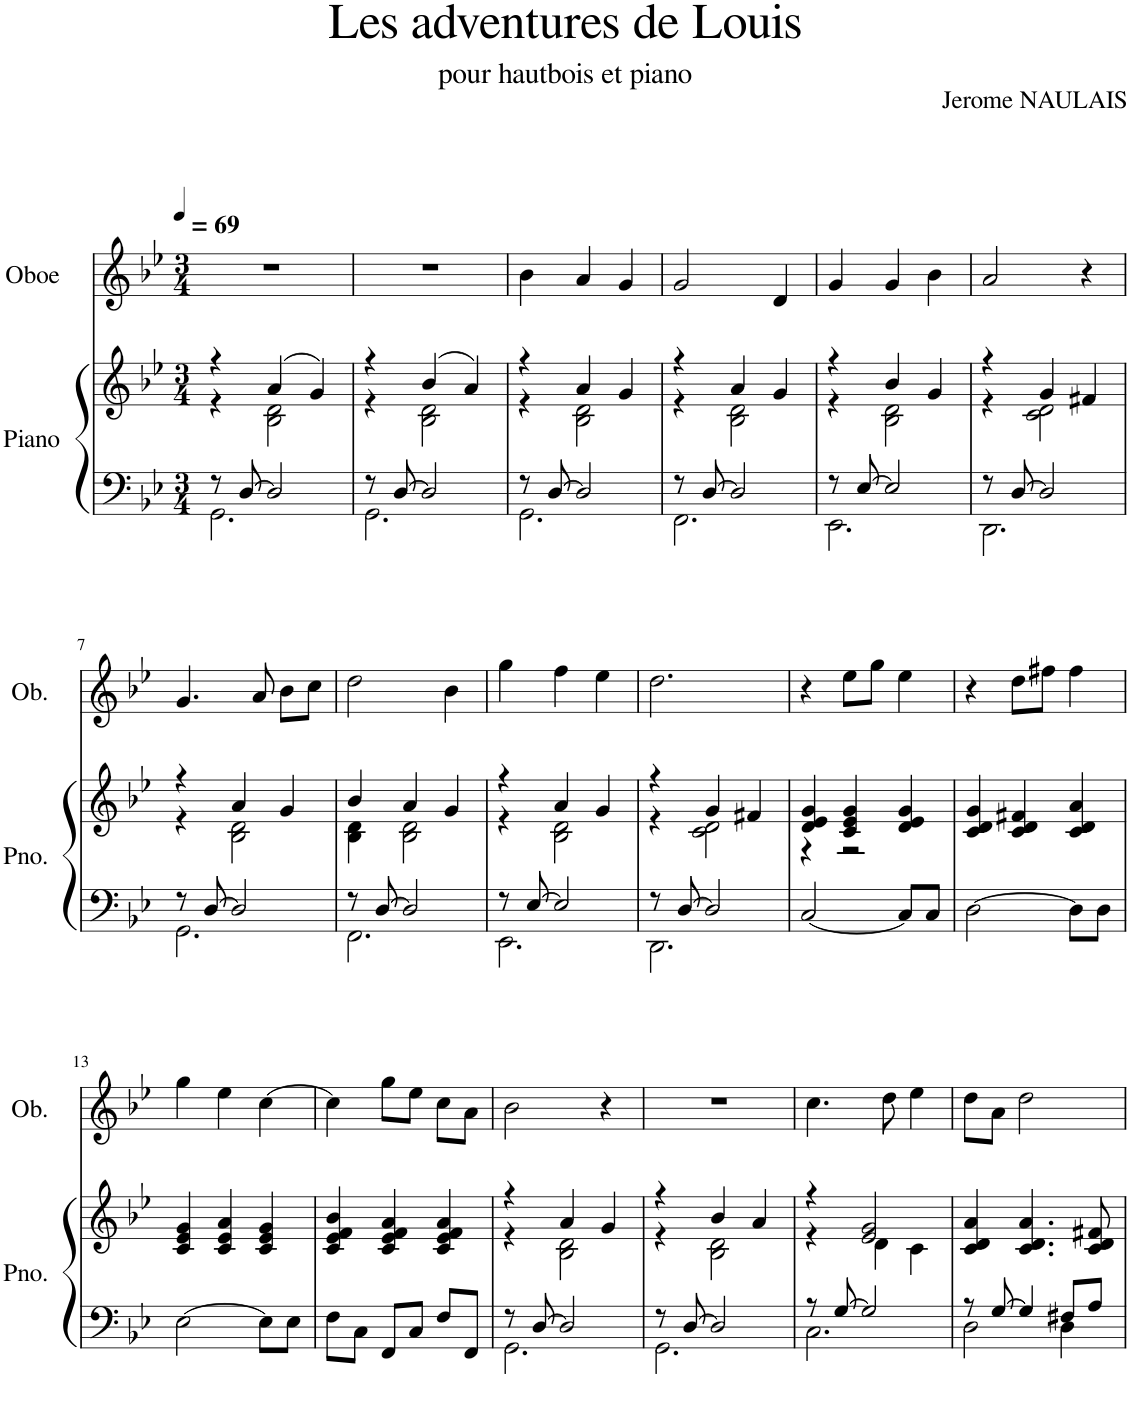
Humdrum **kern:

**kern	**kern	**kern
*part2	*part2	*part1
*staff3	*staff2	*staff1
*I"Piano	*	*I"Oboe
*I'Pno.	*	*I'Ob.
*clefF4	*clefG2	*clefG2
*k[b-e-]	*k[b-e-]	*k[b-e-]
*M3/4	*M3/4	*M3/4
=1	=1	=1
*^	*^	*
!	!	!	!	!LO:TX:a:t== 69
8r	2.GG\	4r	4r	2.r
[8D/	.	.	.	.
2D/]	.	(4a/	2B-\ 2d\	.
.	.	4g/)	.	.
=2	=2	=2	=2	=2
8r	2.GG\	4r	4r	2.r
[8D/	.	.	.	.
2D/]	.	(4b-/	2B-\ 2d\	.
.	.	4a/)	.	.
=3	=3	=3	=3	=3
8r	2.GG\	4r	4r	4b-\
[8D/	.	.	.	.
2D/]	.	4a/	2B-\ 2d\	4a/
.	.	4g/	.	4g/
=4	=4	=4	=4	=4
8r	2.FF\	4r	4r	2g/
[8D/	.	.	.	.
2D/]	.	4a/	2B-\ 2d\	.
.	.	4g/	.	4d/
=5	=5	=5	=5	=5
8r	2.EE-\	4r	4r	4g/
[8E-/	.	.	.	.
2E-/]	.	4b-/	2B-\ 2d\	4g/
.	.	4g/	.	4b-\
=6	=6	=6	=6	=6
8r	2.DD\	4r	4r	2a/
[8D/	.	.	.	.
2D/]	.	4g/	2c\ 2d\	.
.	.	4f#X/	.	4r
!!LO:LB:g=z
=7	=7	=7	=7	=7
8r	2.GG\	4r	4r	4.g/
[8D/	.	.	.	.
2D/]	.	4a/	2B-\ 2d\	.
.	.	.	.	8a/
.	.	4g/	.	8b-\L
.	.	.	.	8cc\J
=8	=8	=8	=8	=8
8r	2.FF\	4b-/	4B-\ 4d\	2dd\
[8D/	.	.	.	.
2D/]	.	4a/	2B-\ 2d\	.
.	.	4g/	.	4b-\
=9	=9	=9	=9	=9
8r	2.EE-\	4r	4r	4gg\
[8E-/	.	.	.	.
2E-/]	.	4a/	2B-\ 2d\	4ff\
.	.	4g/	.	4ee-\
=10	=10	=10	=10	=10
8r	2.DD\	4r	4r	2.dd\
[8D/	.	.	.	.
2D/]	.	4g/	2c\ 2d\	.
.	.	4f#X/	.	.
*v	*v	*	*	*
=11	=11	=11	=11
[2C/	4d/ 4e-/ 4g/	4r	4r
.	4c/ 4e-/ 4g/	2r	8ee-\L
.	.	.	8gg\J
8C/L]	4d/ 4e-/ 4g/	.	4ee-\
8C/J	.	.	.
*	*v	*v	*
=12	=12	=12
[2D\	4c/ 4d/ 4g/	4r
.	4c/ 4d/ 4f#X/	8dd\L
.	.	8ff#X\J
8D\L]	4c/ 4d/ 4a/	4ff#\
8D\J	.	.
!!LO:LB:g=z
=13	=13	=13
[2E-\	4c/ 4e-/ 4g/	4gg\
.	4c/ 4e-/ 4a/	4ee-\
8E-\L]	4c/ 4e-/ 4g/	[4cc\
8E-\J	.	.
=14	=14	=14
8F\L	4c/ 4e-/ 4f/ 4b-/	4cc\]
8C\J	.	.
8FF/L	4c/ 4e-/ 4f/ 4a/	8gg\L
8C/J	.	8ee-\J
8F/L	4c/ 4e-/ 4f/ 4a/	8cc\L
8FF/J	.	8a\J
=15	=15	=15
*^	*^	*
8r	2.GG\	4r	4r	2b-\
[8D/	.	.	.	.
2D/]	.	4a/	2B-\ 2d\	.
.	.	4g/	.	4r
=16	=16	=16	=16	=16
8r	2.GG\	4r	4r	2.r
[8D/	.	.	.	.
2D/]	.	4b-/	2B-\ 2d\	.
.	.	4a/	.	.
=17	=17	=17	=17	=17
8r	2.C\	4r	4r	4.cc\
[8G/	.	.	.	.
2G/]	.	2e-/ 2g/	4d\	.
.	.	.	.	8dd\
.	.	.	4c\	4ee-\
*	*	*v	*v	*
=18	=18	=18	=18
8r	2D\	4c/ 4d/ 4a/	8dd\L
[8G/	.	.	8a\J
4G/]	.	4.c/ 4.d/ 4.a/	2dd\
8F#X/L	4D\	.	.
8A/J	.	8c/ 8d/ 8f#X/	.
*v	*v	*	*
=	=	=
*-	*-	*-
